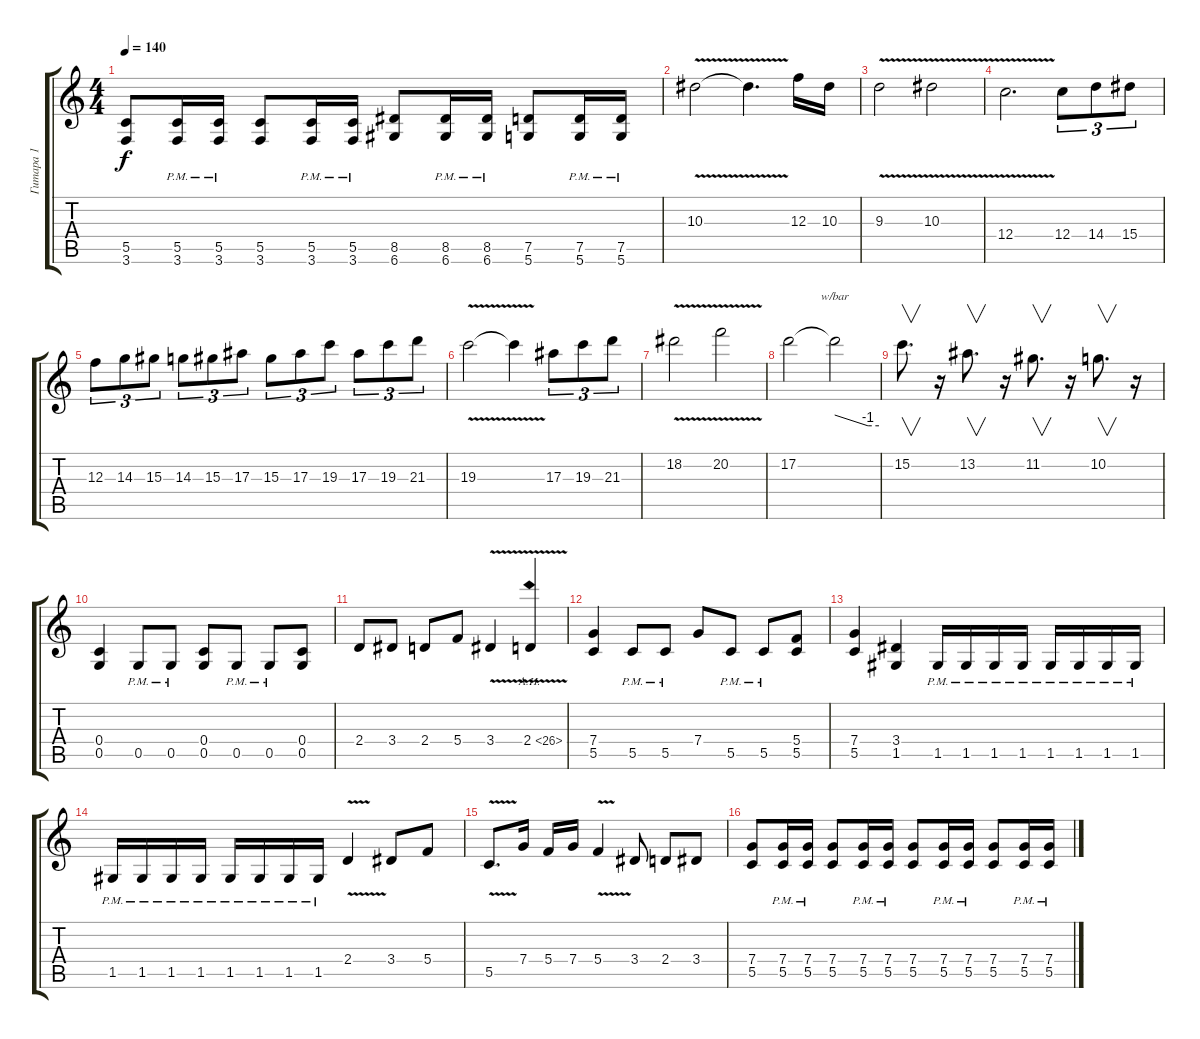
\track ("Гитара 1" "Гитара 1") {instrument overdrivenguitar}
\staff {score tabs}
\tuning (D4 A3 F3 C3 G2 D2) {hide}
\ts (4 4)
\tempo 140
\clef g2
\ks c
(5.5 3.6).8{dy f} (5.5{pm} 3.6{pm}).16 (5.5{pm} 3.6{pm}).16 (5.5 3.6).8 (5.5{pm} 3.6{pm}).16 (5.5{pm} 3.6{pm}).16 (8.5 6.6).8 (8.5{pm} 6.6{pm}).16 (8.5{pm} 6.6{pm}).16 (7.5 5.6).8 (7.5{pm} 5.6{pm}).16 (7.5{pm} 5.6{pm}).16 |
10.3{v}.2 10.3{t}.4{d} 12.3.16 10.3.16 |
9.3{v}.2 10.3{v}.2 |
12.4{v}.2{d} 12.4.8{tu (3 2)} 14.4.8{tu (3 2)} 15.4.8{tu (3 2)} |
12.3.8{tu (3 2)} 14.3.8{tu (3 2)} 15.3.8{tu (3 2)} 14.3.8{tu (3 2)} 15.3.8{tu (3 2)} 17.3.8{tu (3 2)} 15.3.8{tu (3 2)} 17.3.8{tu (3 2)} 19.3.8{tu (3 2)} 17.3.8{tu (3 2)} 19.3.8{tu (3 2)} 21.3.8{tu (3 2)} |
19.3{v}.2 19.3{t}.4 17.3.8{tu (3 2)} 19.3.8{tu (3 2)} 21.3.8{tu (3 2)} |
18.2{v}.2 20.2{v}.2 |
17.2.2 17.2{t}.2{tbe (custom default 0 0 45 -4 60 -4)} |
15.2.8{v d} r.16 13.2.8{v d} r.16 11.2.8{v d} r.16 10.2.8{v d} r.16 |
(0.4 0.5).4 0.5{pm}.8 0.5{pm}.8 (0.4 0.5).8 0.5{pm}.8 0.5{pm}.8 (0.4 0.5).8 |
2.4.8 3.4.8 2.4.8 5.4.8 3.4{v}.4 2.4{ah 24 v}.4 |
(7.4 5.5).4 5.5{pm}.8 5.5{pm}.8 7.4.8 5.5{pm}.8 5.5{pm}.8 (5.4 5.5).8 |
(7.4 5.5).4 (3.4 1.5).4 1.5{pm}.16 1.5{pm}.16 1.5{pm}.16 1.5{pm}.16 1.5{pm}.16 1.5{pm}.16 1.5{pm}.16 1.5{pm}.16 |
1.5{pm}.16 1.5{pm}.16 1.5{pm}.16 1.5{pm}.16 1.5{pm}.16 1.5{pm}.16 1.5{pm}.16 1.5{pm}.16 2.4{v}.4 3.4.8 5.4.8 |
5.5{v}.8{d} 7.4.16 5.4.16 7.4.16 5.4{v}.4 3.4.8 2.4.8 3.4.8 |
(7.4 5.5).8 (7.4{pm} 5.5{pm}).16 (7.4{pm} 5.5{pm}).16 (7.4 5.5).8 (7.4{pm} 5.5{pm}).16 (7.4{pm} 5.5{pm}).16 (7.4 5.5).8 (7.4{pm} 5.5{pm}).16 (7.4{pm} 5.5{pm}).16 (7.4 5.5).8 (7.4{pm} 5.5{pm}).16 (7.4{pm} 5.5{pm}).16
